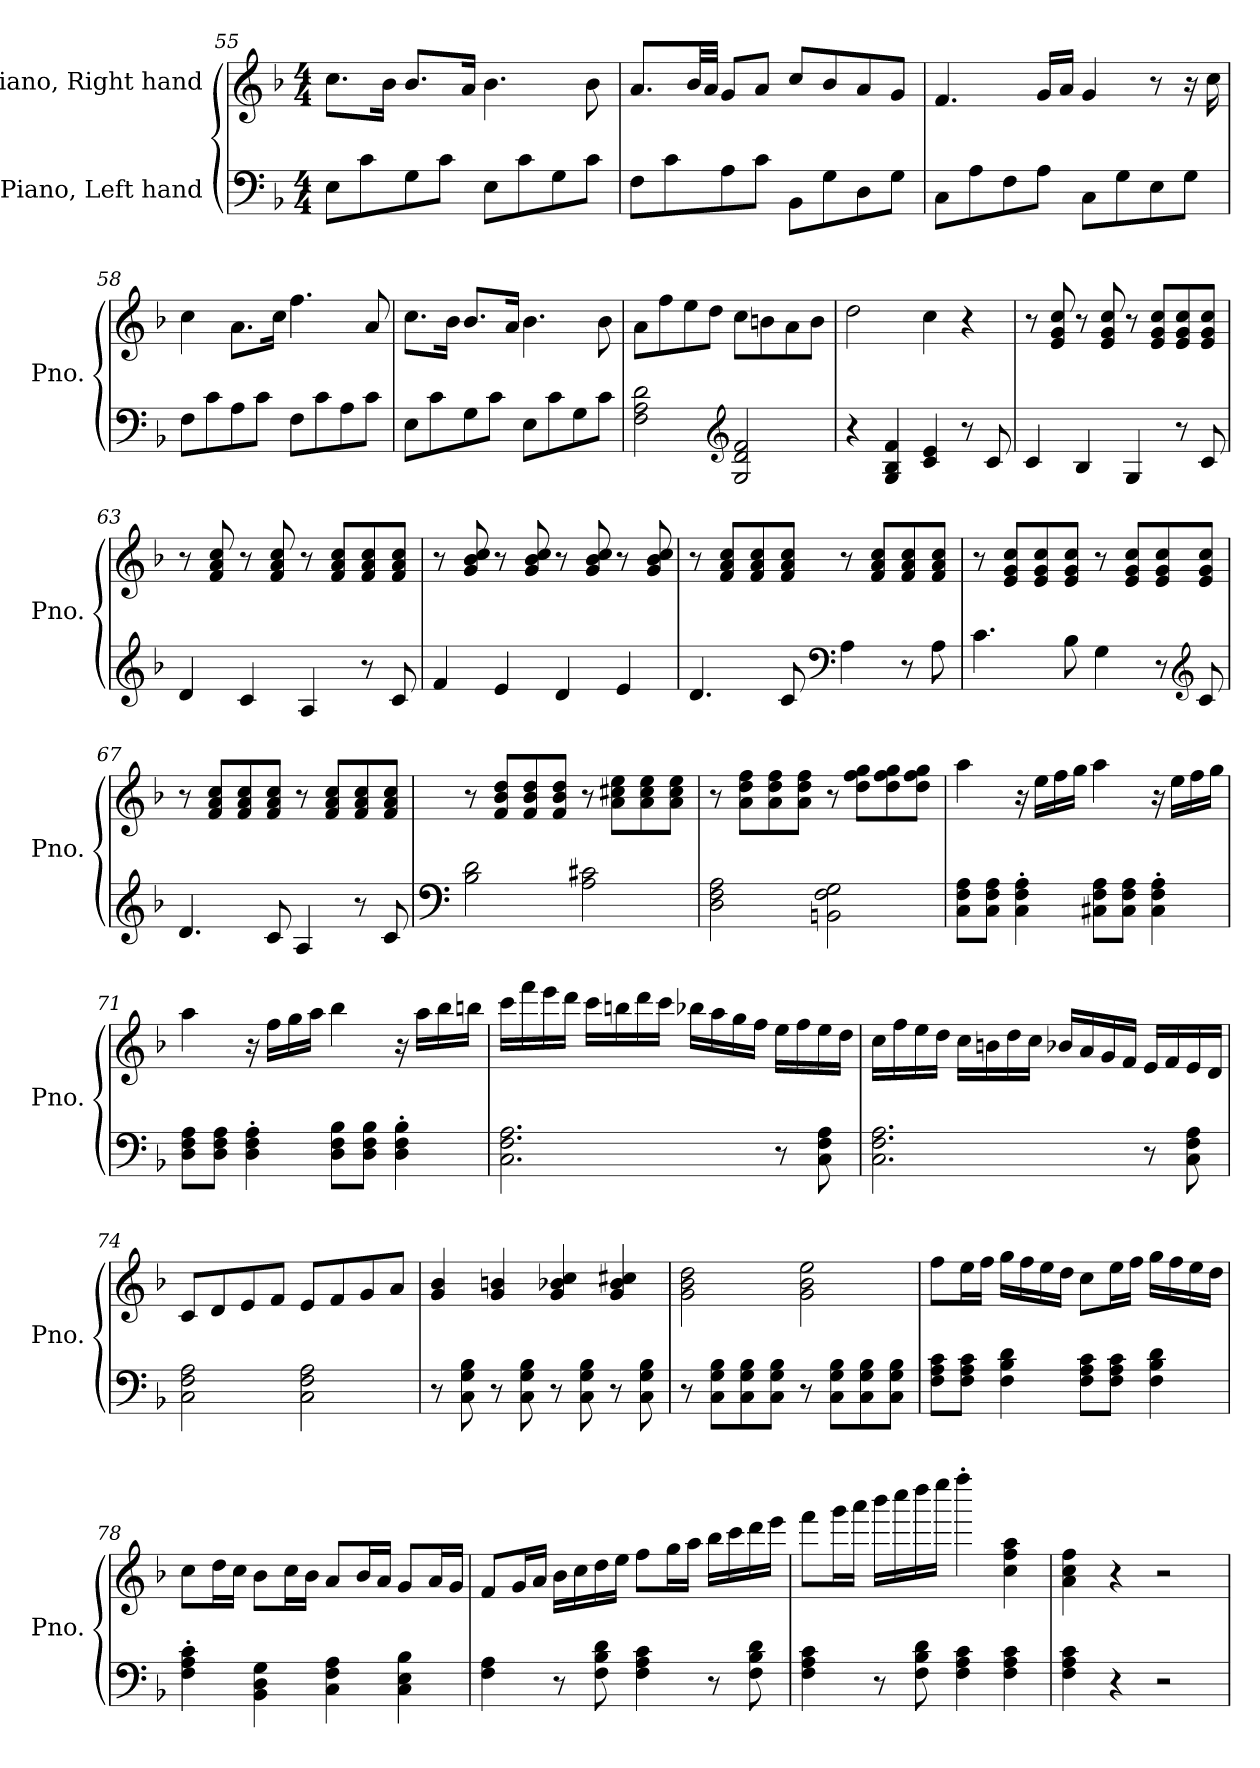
**kern	**kern
*part2	*part1
*staff2	*staff1
*I"Piano, Left hand	*I"Piano, Right hand
*I'Pno.	*I'Pno.
*clefF4	*clefG2
*k[b-]	*k[b-]
*M4/4	*M4/4
=55	=55
8E\L	8.cc\L
8c\	.
.	16b-\Jk
8G\	8.b-/L
8c\J	.
.	16a/Jk
8E\L	4.b-\
8c\	.
8G\	.
8c\J	8b-\
=56	=56
8F\L	8.a/L
8c\	.
.	32b-/LL
.	32a/JJJ
8A\	8g/L
8c\J	8a/J
8BB-\L	8cc/L
8G\	8b-/
8D\	8a/
8G\J	8g/J
!!LO:LB:g=z
=57	=57
8C\L	4.f/
8A\	.
8F\	.
8A\J	16g/LL
.	16a/JJ
8C\L	4g/
8G\	.
8E\	8r
8G\J	16r
.	16cc\
=58	=58
8F\L	4cc\
8c\	.
8A\	8.a\L
8c\J	.
.	16cc\Jk
8F\L	4.ff\
8c\	.
8A\	.
8c\J	8a/
=59	=59
8E\L	8.cc\L
8c\	.
.	16b-\Jk
8G\	8.b-/L
8c\J	.
.	16a/Jk
8E\L	4.b-\
8c\	.
8G\	.
8c\J	8b-\
=60	=60
2F\ 2A\ 2d\	8a\L
.	8ff\
.	8ee\
.	8dd\J
*clefG2	*
2G/ 2d/ 2f/	8cc\L
.	8bn\
.	8a\
.	8b\J
!!LO:LB:g=z
=61	=61
4r	2dd\
4G/ 4B-/ 4f/	.
4c/ 4e/	4cc\
8r	4r
8c/	.
=62	=62
4c/	8r
.	8e/ 8g/ 8cc/
4B-/	8r
.	8e/ 8g/ 8cc/
4G/	8r
.	8e/ 8g/ 8cc/L
8r	8e/ 8g/ 8cc/
8c/	8e/ 8g/ 8cc/J
=63	=63
4d/	8r
.	8f/ 8a/ 8cc/
4c/	8r
.	8f/ 8a/ 8cc/
4A/	8r
.	8f/ 8a/ 8cc/L
8r	8f/ 8a/ 8cc/
8c/	8f/ 8a/ 8cc/J
=64	=64
4f/	8r
.	8g/ 8b-/ 8cc/
4e/	8r
.	8g/ 8b-/ 8cc/
4d/	8r
.	8g/ 8b-/ 8cc/
4e/	8r
.	8g/ 8b-/ 8cc/
!!LO:PB:g=z
=65	=65
4.d/	8r
.	8f/ 8a/ 8cc/L
.	8f/ 8a/ 8cc/
8c/	8f/ 8a/ 8cc/J
*clefF4	*
4A\	8r
.	8f/ 8a/ 8cc/L
8r	8f/ 8a/ 8cc/
8A\	8f/ 8a/ 8cc/J
=66	=66
4.c\	8r
.	8e/ 8g/ 8cc/L
.	8e/ 8g/ 8cc/
8B-\	8e/ 8g/ 8cc/J
4G\	8r
.	8e/ 8g/ 8cc/L
8r	8e/ 8g/ 8cc/
*clefG2	*
8c/	8e/ 8g/ 8cc/J
=67	=67
4.d/	8r
.	8f/ 8a/ 8cc/L
.	8f/ 8a/ 8cc/
8c/	8f/ 8a/ 8cc/J
4A/	8r
.	8f/ 8a/ 8cc/L
8r	8f/ 8a/ 8cc/
8c/	8f/ 8a/ 8cc/J
=68	=68
*clefF4	*
2B-\ 2d\	8r
.	8f/ 8b-/ 8dd/L
.	8f/ 8b-/ 8dd/
.	8f/ 8b-/ 8dd/J
2A\ 2c#X\	8r
.	8a\ 8cc#X\ 8ee\L
.	8a\ 8cc#\ 8ee\
.	8a\ 8cc#\ 8ee\J
!!LO:LB:g=z
=69	=69
2D\ 2F\ 2A\	8r
.	8a\ 8dd\ 8ff\L
.	8a\ 8dd\ 8ff\
.	8a\ 8dd\ 8ff\J
2BBn\ 2F\ 2G\	8r
.	8dd\ 8ff\ 8gg\L
.	8dd\ 8ff\ 8gg\
.	8dd\ 8ff\ 8gg\J
=70	=70
8C\ 8F\ 8A\L	4aa\
8C\ 8F\ 8A\J	.
4C\' 4F\' 4A\'	16r
.	16ee\LL
.	16ff\
.	16gg\JJ
8C#X\ 8F\ 8A\L	4aa\
8C#\ 8F\ 8A\J	.
4C#\' 4F\' 4A\'	16r
.	16ee\LL
.	16ff\
.	16gg\JJ
=71	=71
8D\ 8F\ 8A\L	4aa\
8D\ 8F\ 8A\J	.
4D\' 4F\' 4A\'	16r
.	16ff\LL
.	16gg\
.	16aa\JJ
8D\ 8F\ 8B-\L	4bb-\
8D\ 8F\ 8B-\J	.
4D\' 4F\' 4B-\'	16r
.	16aa\LL
.	16bb-\
.	16bbn\JJ
!!LO:LB:g=z
=72	=72
2.C\ 2.F\ 2.A\	16ccc\LL
.	16fff\
.	16eee\
.	16ddd\JJ
.	16ccc\LL
.	16bbn\
.	16ddd\
.	16ccc\JJ
.	16bb-X\LL
.	16aa\
.	16gg\
.	16ff\JJ
8r	16ee\LL
.	16ff\
8C\ 8F\ 8A\	16ee\
.	16dd\JJ
=73	=73
2.C\ 2.F\ 2.A\	16cc\LL
.	16ff\
.	16ee\
.	16dd\JJ
.	16cc\LL
.	16bn\
.	16dd\
.	16cc\JJ
.	16b-X/LL
.	16a/
.	16g/
.	16f/JJ
8r	16e/LL
.	16f/
8C\ 8F\ 8A\	16e/
.	16d/JJ
!!LO:LB:g=z
=74	=74
2C\ 2F\ 2A\	8c/L
.	8d/
.	8e/
.	8f/J
2C\ 2F\ 2A\	8e/L
.	8f/
.	8g/
.	8a/J
=75	=75
8r	4g/ 4b-/
8C\ 8G\ 8B-\	.
8r	4g/ 4bn/
8C\ 8G\ 8B-\	.
8r	4g/ 4b-X/ 4cc/
8C\ 8G\ 8B-\	.
8r	4g/ 4b-/ 4cc#X/
8C\ 8G\ 8B-\	.
=76	=76
8r	2g\ 2b-\ 2dd\
8C\ 8G\ 8B-\L	.
8C\ 8G\ 8B-\	.
8C\ 8G\ 8B-\J	.
8r	2g\ 2b-\ 2ee\
8C\ 8G\ 8B-\L	.
8C\ 8G\ 8B-\	.
8C\ 8G\ 8B-\J	.
=77	=77
8F\ 8A\ 8c\L	8ff\L
8F\ 8A\ 8c\J	16ee\L
.	16ff\JJ
4F\ 4B-\ 4d\	16gg\LL
.	16ff\
.	16ee\
.	16dd\JJ
8F\ 8A\ 8c\L	8cc\L
8F\ 8A\ 8c\J	16ee\L
.	16ff\JJ
4F\ 4B-\ 4d\	16gg\LL
.	16ff\
.	16ee\
.	16dd\JJ
!!LO:LB:g=z
=78	=78
4F\' 4A\' 4c\'	8cc\L
.	16dd\L
.	16cc\JJ
4BB-\ 4D\ 4G\	8b-\L
.	16cc\L
.	16b-\JJ
4C\ 4F\ 4A\	8a/L
.	16b-/L
.	16a/JJ
4C\ 4E\ 4B-\	8g/L
.	16a/L
.	16g/JJ
=79	=79
4F\ 4A\	8f/L
.	16g/L
.	16a/JJ
8r	16b-\LL
.	16cc\
8F\ 8B-\ 8d\	16dd\
.	16ee\JJ
4F\ 4A\ 4c\	8ff\L
.	16gg\L
.	16aa\JJ
8r	16bb-\LL
.	16ccc\
8F\ 8B-\ 8d\	16ddd\
.	16eee\JJ
=80	=80
4F\ 4A\ 4c\	8fff\L
.	16ggg\L
.	16aaa\JJ
8r	16bbb-\LL
.	16cccc\
8F\ 8B-\ 8d\	16dddd\
.	16eeee\JJ
4F\ 4A\ 4c\	4ffff'\
4F\ 4A\ 4c\	4cc\ 4ff\ 4aa\
=81	=81
4F\ 4A\ 4c\	4a\ 4cc\ 4ff\
4r	4r
2r	2r
=	=
*-	*-
